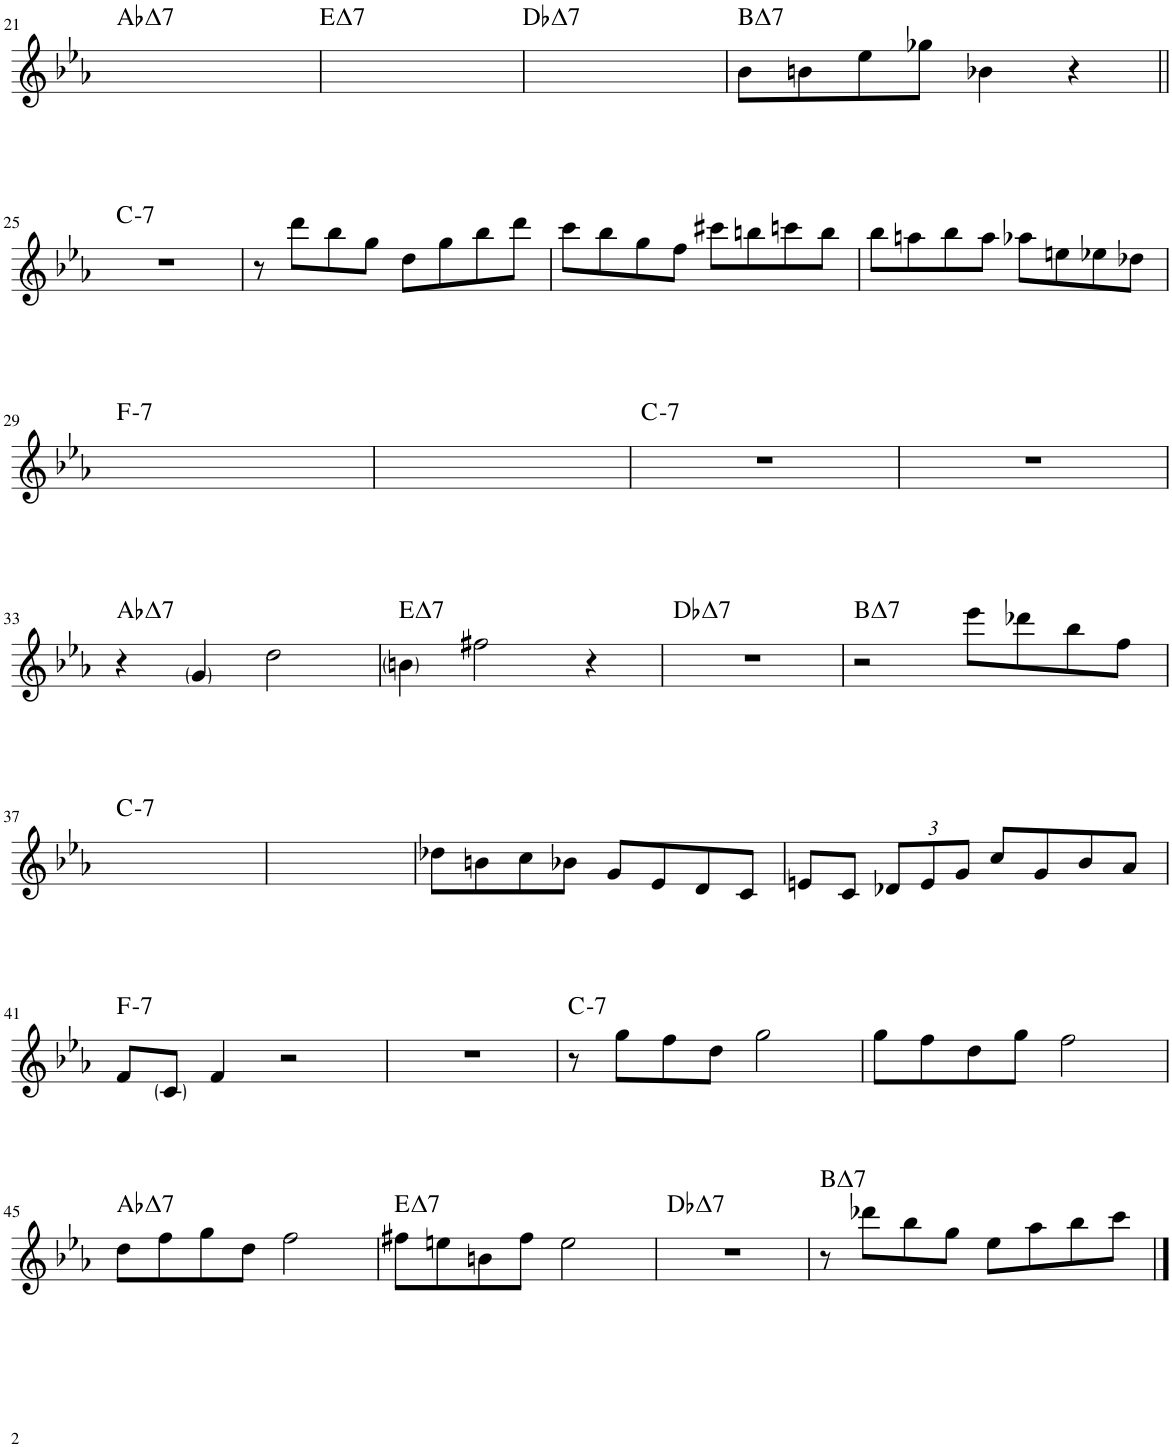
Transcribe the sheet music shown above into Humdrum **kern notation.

**kern	**harte
*part1	*part1
*staff1	*
*I"Piano	*
*I'Pno.	*
!!LO:PB:g=z
*clefG2	*
*k[b-e-a-]	*
*M4/4	*
=21	=21
!	!LO:H:kt=7
1ryy	Ab:maj7
=22	=22
!	!LO:H:kt=7
1ryy	E:maj7
=23	=23
!	!LO:H:kt=7
1ryy	Db:maj7
=24	=24
!	!LO:H:kt=7
8b-\L	B:maj7
8bn\	.
8ee-\	.
8gg-X\J	.
4b-X\	.
4r	.
!!LO:LB:g=z
=25||	=25||
!	!LO:H:kt=7
1r	C:min7
=26	=26
8r	.
8ddd\L	.
8bb-\	.
8gg\J	.
8dd\L	.
8gg\	.
8bb-\	.
8ddd\J	.
=27	=27
8ccc\L	.
8bb-\	.
8gg\	.
8ff\J	.
8ccc#X\L	.
8bbn\	.
8cccn\	.
8bb\J	.
=28	=28
8bb-\L	.
8aan\	.
8bb-\	.
8aa\J	.
8aa-X\L	.
8een\	.
8ee-X\	.
8dd-X\J	.
!!LO:LB:g=z
=29	=29
!	!LO:H:kt=7
1ryy	F:min7
=30	=30
1ryy	.
=31	=31
!	!LO:H:kt=7
1r	C:min7
=32	=32
1r	.
!!LO:LB:g=z
=33	=33
!	!LO:H:kt=7
4r	Ab:maj7
4g/	.
2dd\	.
=34	=34
!	!LO:H:kt=7
4bn\	E:maj7
2ff#X\	.
4r	.
=35	=35
!	!LO:H:kt=7
1r	Db:maj7
=36	=36
!	!LO:H:kt=7
2r	B:maj7
8eee-\L	.
8ddd-X\	.
8bb-\	.
8ff\J	.
!!LO:LB:g=z
=37	=37
!	!LO:H:kt=7
1ryy	C:min7
=38	=38
1ryy	.
=39	=39
8dd-X\L	.
8bn\	.
8cc\	.
8b-X\J	.
8g/L	.
8e-/	.
8d/	.
8c/J	.
=40	=40
8en/L	.
8c/J	.
*Xbrackettup	*
12d-X/L	.
12e/	.
12g/J	.
8cc/L	.
8g/	.
8b-/	.
8a-/J	.
!!LO:LB:g=z
=41	=41
!	!LO:H:kt=7
8f/L	F:min7
8c/J	.
4f/	.
2r	.
=42	=42
1r	.
=43	=43
!	!LO:H:kt=7
8r	C:min7
8gg\L	.
8ff\	.
8dd\J	.
2gg\	.
=44	=44
8gg\L	.
8ff\	.
8dd\	.
8gg\J	.
2ff\	.
!!LO:LB:g=z
=45	=45
!	!LO:H:kt=7
8dd\L	Ab:maj7
8ff\	.
8gg\	.
8dd\J	.
2ff\	.
=46	=46
!	!LO:H:kt=7
8ff#X\L	E:maj7
8een\	.
8bn\	.
8ff#\J	.
2ee\	.
=47	=47
!	!LO:H:kt=7
1r	Db:maj7
=48	=48
!	!LO:H:kt=7
8r	B:maj7
8ddd-X\L	.
8bb-\	.
8gg\J	.
8ee-\L	.
8aa-\	.
8bb-\	.
8ccc\J	.
==	==
*-	*-
